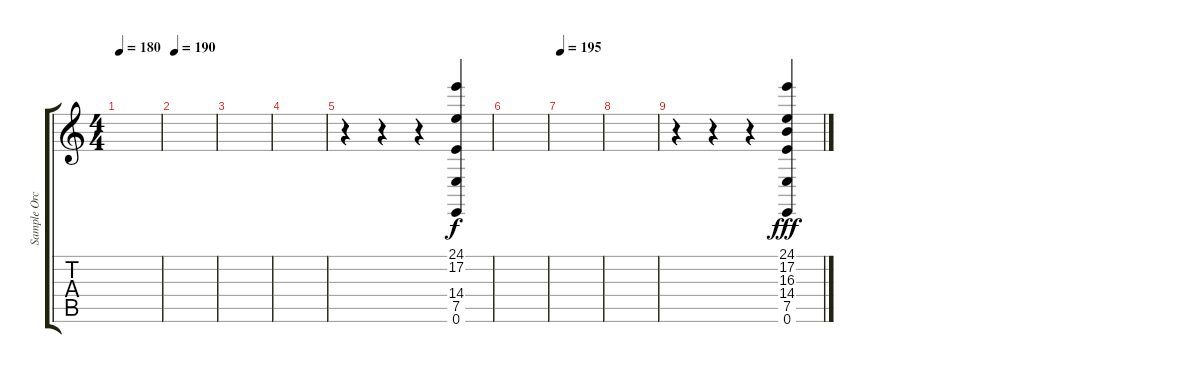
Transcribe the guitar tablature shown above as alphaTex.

\track ("Sample Orchestra" "Sample Orc") {instrument orchestrahit}
\staff {score tabs}
\tuning (E4 B3 G3 D3 A2 E2) {hide}
\ts (4 4)
\tempo 180
\clef g2
\ks c
|
\tempo 190
|
|
|
r.4 r.4 r.4 (24.1 17.2 14.4 7.5 0.6).4 |
|
\tempo 195
|
|
r.4 r.4 r.4 (24.1 17.2 16.3 14.4 7.5 0.6).4{dy fff}
